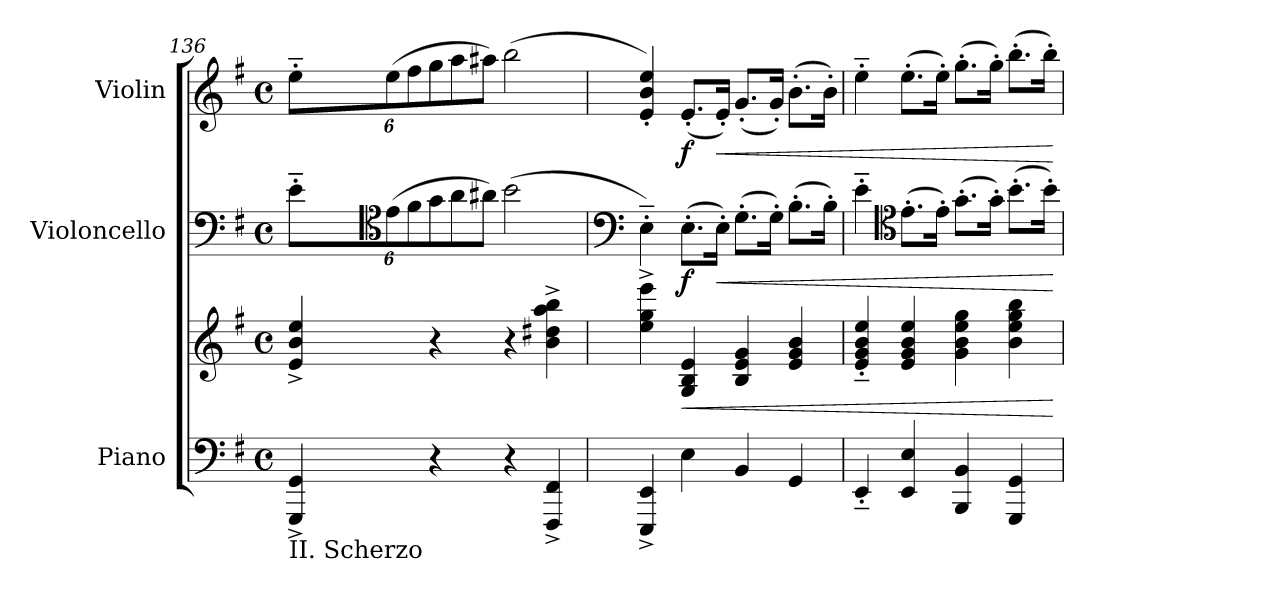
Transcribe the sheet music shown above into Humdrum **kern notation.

**kern	**kern	**dynam	**kern	**dynam	**kern	**dynam
*part3	*part3	*part3	*part2	*part2	*part1	*part1
*staff4	*staff3	*staff3/4	*staff2	*staff2	*staff1	*staff1
*I"Piano	*	*	*I"Violoncello	*	*I"Violin	*
*I'Pno.	*	*	*I'Vc.	*	*I'Vln.	*
!!LO:LB:g=z
*clefF4	*clefG2	*	*clefF4	*	*clefG2	*
*k[f#]	*k[f#]	*	*k[f#]	*	*k[f#]	*
*M4/4	*M4/4	*	*M4/4	*	*M4/4	*
*met(c)	*met(c)	*	*met(c)	*	*met(c)	*
*	*	*	*Xbrackettup	*	*Xbrackettup	*
=136	=136	=136	=136	=136	=136	=136
!LO:TX:b:t=II. Scherzo	!	!	!	!	!	!
4GGG/^> 4GG/^>	4e/^> 4b/^> 4ee/^>	.	12e'~\L	.	12ee'~\L	.
*	*	*	*clefC4	*	*	*
.	.	.	(12e\	.	(12ee\	.
.	.	.	12f#\	.	12ff#\	.
4r	4r	.	12g\	.	12gg\	.
.	.	.	12a\	.	12aa\	.
.	.	.	12a#X\J)	.	12aa#X\J)	.
4r	4r	.	(2b\	.	(2bb\	.
4FFF#/^> 4FF#/^>	4b\^ 4dd#X\^ 4aa\^ 4bb\^	.	.	.	.	.
=137	=137	=137	=137	=137	=137	=137
*	*	*	*clefF4	*	*	*
4EEE/^> 4EE/^>	4ee\^ 4gg\^ 4eee\^	.	4E'~\)	.	4e/' 4b/' 4ee/')	.
!	!	!LO:HP:b	!	!LO:DY:b	!	!LO:DY:b
4E\	4G/ 4B/ 4e/	<	(8.E'\L	f	(8.e'/L	f
!	!	!	!	!LO:HP:b	!	!LO:HP:b
.	.	.	16E'\Jk)	<	16e'/Jk)	<
4BB/	4B/ 4e/ 4g/	.	(8.G'\L	.	(8.g'/L	.
.	.	.	16G'\Jk)	.	16g'/Jk)	.
4GG/	4e/ 4g/ 4b/	.	(8.B'\L	.	(8.b'\L	.
.	.	.	16B'\Jk)	.	16b'\Jk)	.
=138	=138	=138	=138	=138	=138	=138
4EE'~/	4e/'~ 4g/'~ 4b/'~ 4ee/'~	.	4e'~\	.	4ee'~\	.
*	*	*	*clefC4	*	*	*
4EE/ 4E/	4e/ 4g/ 4b/ 4ee/	.	(8.e'\L	.	(8.ee'\L	.
.	.	.	16e'\Jk)	.	16ee'\Jk)	.
4BBB/ 4BB/	4g\ 4b\ 4ee\ 4gg\	.	(8.g'\L	.	(8.gg'\L	.
.	.	.	16g'\Jk)	.	16gg'\Jk)	.
4GGG/ 4GG/	4b\ 4ee\ 4gg\ 4bb\	.	(8.b'\L	.	(8.bb'\L	.
.	.	.	16b'\Jk)	.	16bb'\Jk)	.
.	.	[	.	[	.	[
=	=	=	=	=	=	=
*-	*-	*-	*-	*-	*-	*-
